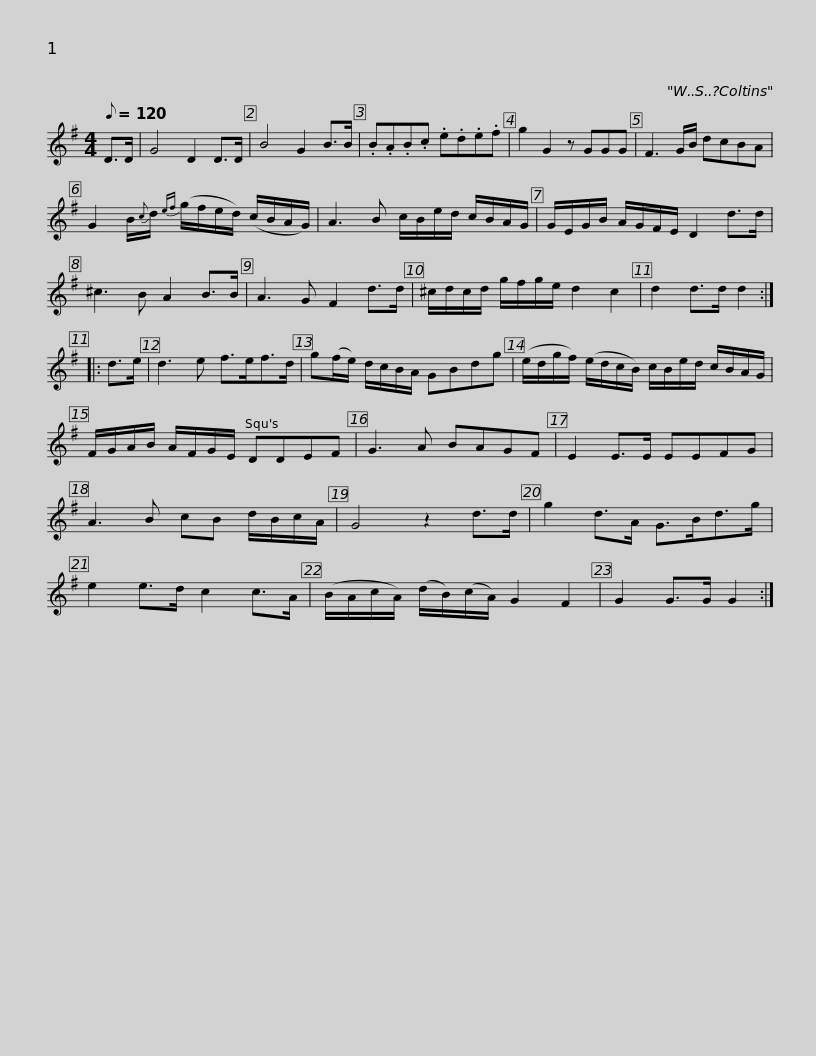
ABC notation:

X:1
L:1/8
Q:1/8=120
M:4/4
I:linebreak $
K:G
V:1 treble
V:1
 D>D | G4 D2 D>D | B4 G2 B>B | .B.A.B.c .e.d.e.f | g2 G2 z GGG | %5
 F3 G/B/ dcBA |$ G2 B/{c}d/{ef} (g/f/e/d/) (c/B/A/G/) | A3 B c/B/e/d/ c/B/A/G/ | G/E/G/B/ A/G/F/E/ D2 d>d |$ ^c3 B A2 B>B | %10
 A3 G F2 d>d | ^c/d/c/d/ g/f/g/e/ d2 c2 | d2 d>d d2 ::$ d>e | d3 e f>ef>d | %15
 g(f/e/) d/c/B/A/ GBdg | (e/d/g/f/) (e/d/c/B/) c/B/e/d/ c/B/A/G/ |$ F/G/A/B/ A/F/G/E/ DDEF | G3 A BAGF | E2 E>E EEFG | %20
 A3 B cB d/B/c/A/ |$ G4 z2 d>d | g2 d>A G>Bd>g | e2 e>d c2 c>A | (B/A/c/A/) (d/B/)(c/A/) G2 F2 | %25
 G2 G>G G2 :| %26
